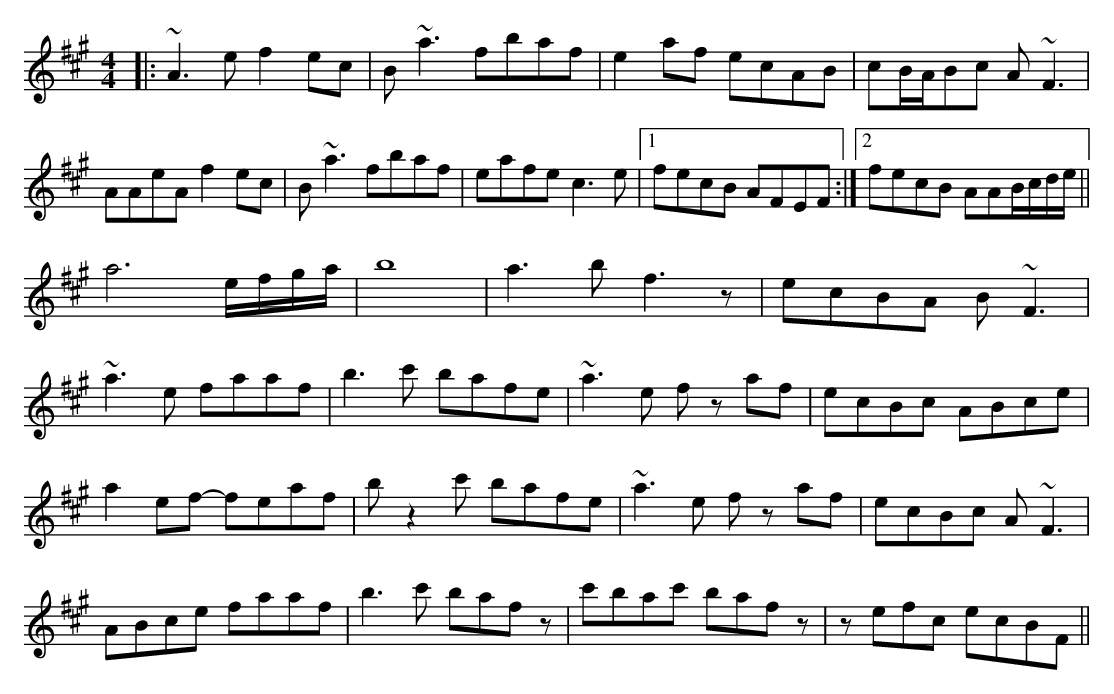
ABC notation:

X:1
M:4/4
K:A
|:~A3 e f2 ec|B ~a3 fbaf|e2 af ecAB|cB/A/Bc A ~F3|
AAeA f2 ec|B ~a3 fbaf|eafe c3 e|1 fecB AFEF:|2 fecB AAB/c/d/e/||
a6 e/f/g/a/|b8|a3 b f3 z|ecBA B ~F3|
~a3 e faaf|b3 c' bafe|~a3 e fz af|ecBc ABce|
a2 ef- feaf|-b z2 c' bafe|~a3 e fz af|ecBc A ~F3|
ABce faaf|b3 c' baf z|c'bac' bafz|z efc ecBF||
